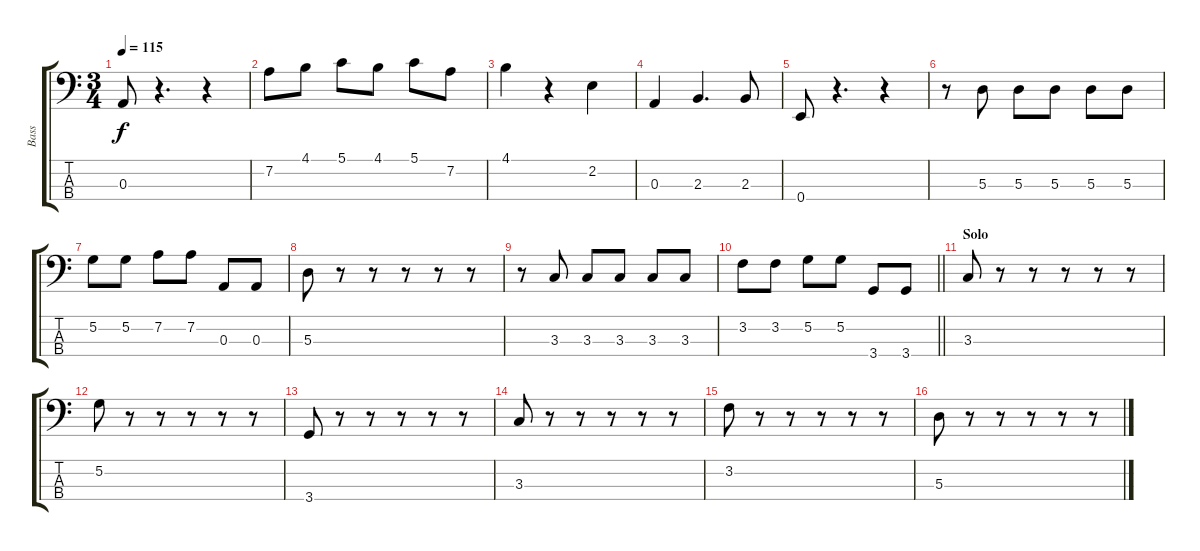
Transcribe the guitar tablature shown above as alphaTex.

\track ("Bass" "Bass") {instrument electricbassfinger}
\staff {score tabs}
\tuning (G2 D2 A1 E1) {hide}
\ts (3 4)
\tempo 115
\clef f4
\ks aminor
0.3.8{dy f} r.4{d} r.4 |
7.2.8 4.1.8 5.1.8 4.1.8 5.1.8 7.2.8 |
4.1.4 r.4 2.2.4 |
0.3.4 2.3.4{d} 2.3.8 |
0.4.8 r.4{d} r.4 |
r.8 5.3.8 5.3.8 5.3.8 5.3.8 5.3.8 |
5.2.8 5.2.8 7.2.8 7.2.8 0.3.8 0.3.8 |
5.3.8 r.8 r.8 r.8 r.8 r.8 |
r.8 3.3.8 3.3.8 3.3.8 3.3.8 3.3.8 |
\barLineRight lightlight
3.2.8 3.2.8 5.2.8 5.2.8 3.4.8 3.4.8 |
\section ("" "Solo")
3.3.8 r.8 r.8 r.8 r.8 r.8 |
5.2.8 r.8 r.8 r.8 r.8 r.8 |
3.4.8 r.8 r.8 r.8 r.8 r.8 |
3.3.8 r.8 r.8 r.8 r.8 r.8 |
3.2.8 r.8 r.8 r.8 r.8 r.8 |
5.3.8 r.8 r.8 r.8 r.8 r.8
